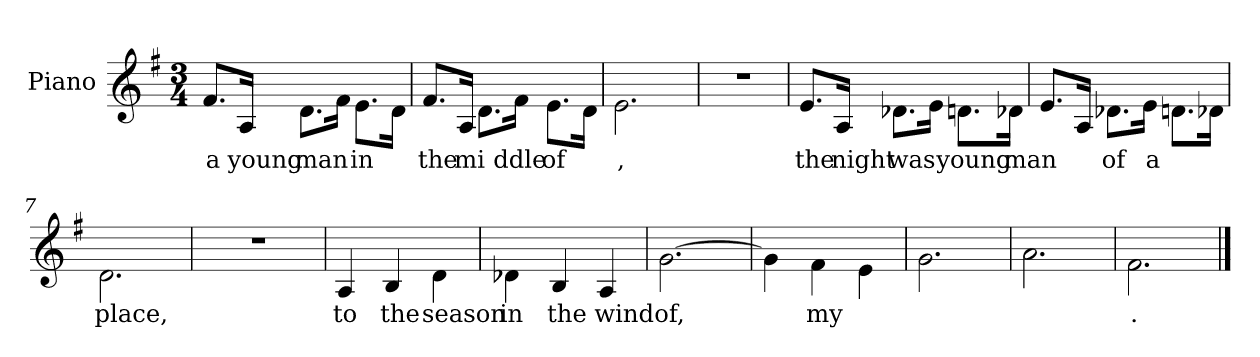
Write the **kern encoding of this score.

**kern	**text
*part1	*part1
*staff1	*staff1
*I"Piano	*
*I'Pno.	*
*clefG2	*
*k[f#]	*
*M3/4	*
*MM100	*
=1	=1
8.f#/L	a
16A/Jk	young
8.d\L	man
16f#\Jk	--
8.e\L	in
16d\Jk	--
=2	=2
8.f#/L	the
16A/Jk	mi-
8.d\L	--
16f#\Jk	-ddle
8.e\L	of
16d\Jk	--
=3	=3
2.e\	-,
=4	=4
2.r	.
=5	=5
8.e/L	the
16A/Jk	night
8.d-X\L	was
16e\Jk	--
8.dn\L	young
16d-X\Jk	man
=6	=6
8.e/L	--
16A/Jk	--
8.d-X\L	of
16e\Jk	a
8.dn\L	--
16d-X\Jk	--
=7	=7
2.d\	place,
=8	=8
2.r	.
=9	=9
4A/	to
4B/	the
4d\	season
=10	=10
4d-X\	in
4B/	the
4A/	wind
=11	=11
[2.g\	of,
=12	=12
4g\]	.
4f#\	my
4e\	--
=13	=13
2.g\	--
=14	=14
2.a\	--
=15	=15
2.f#\	-.
==	==
*-	*-
